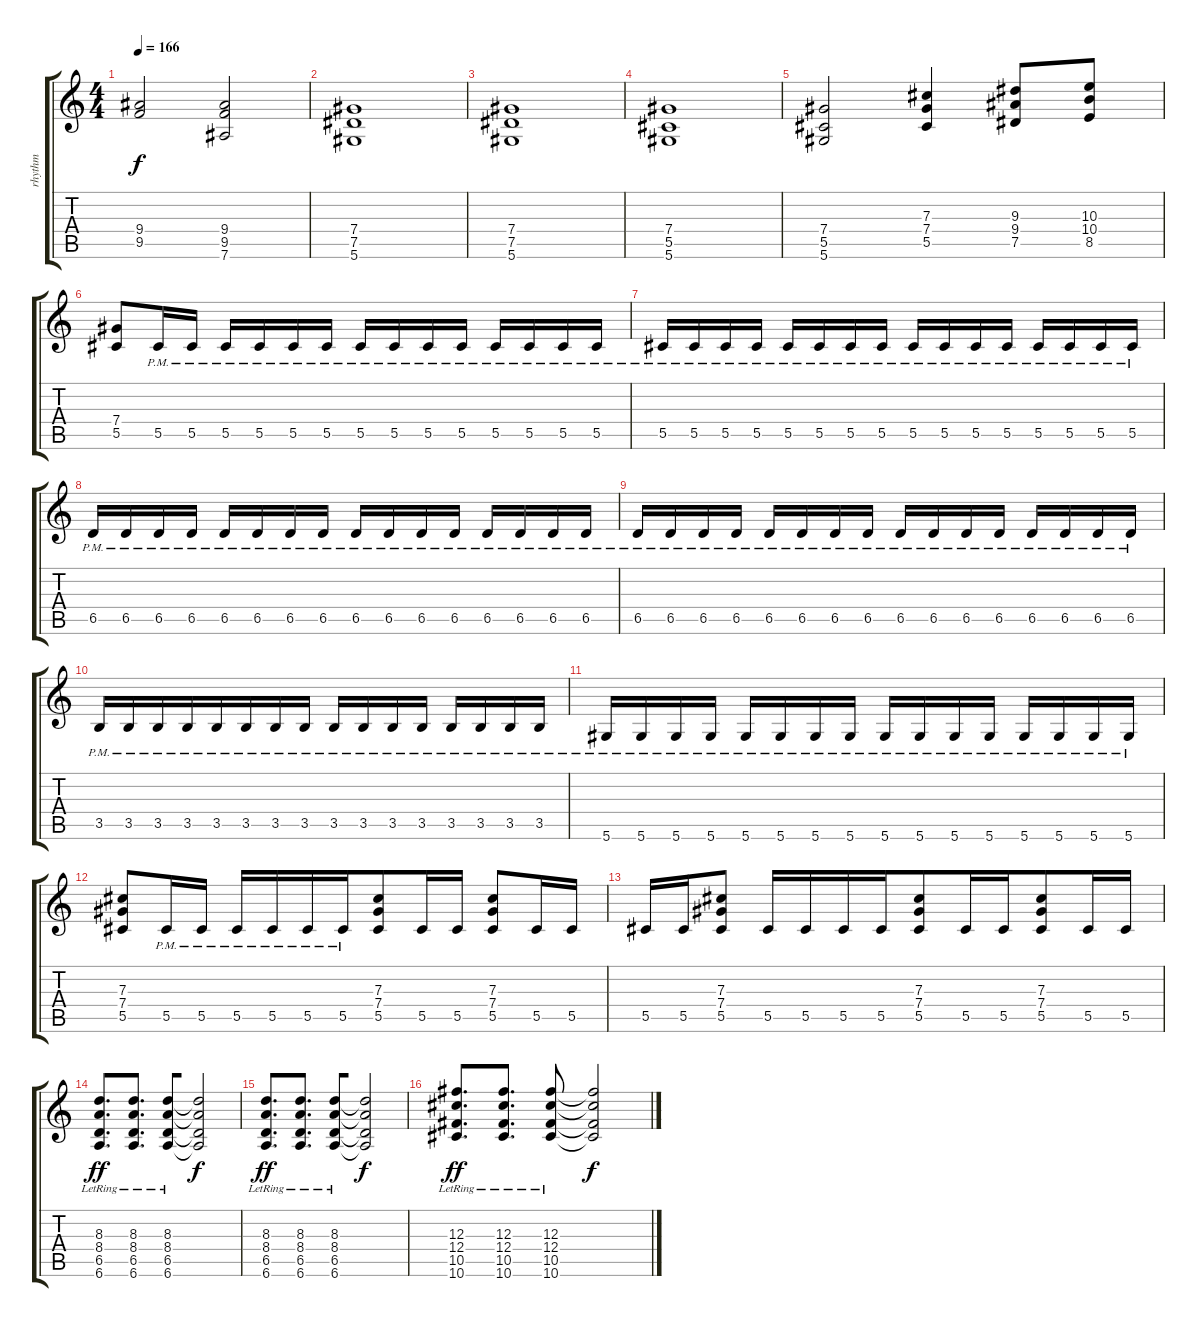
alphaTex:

\track ("rhythm" "rhythm") {instrument distortionguitar}
\staff {score tabs}
\tuning (Eb4 Bb3 Gb3 Db3 Ab2 Eb2) {hide}
\ts (4 4)
\tempo 166
\clef g2
\ks c
(9.4{t} 9.5{t}).2{dy f beam merge} (9.4 9.5 7.6).2 |
(7.4 7.5 5.6).1 |
(7.4 7.5 5.6).1 |
(7.4 5.5 5.6).1 |
(7.4 5.5 5.6).2{beam merge} (7.3 7.4 5.5).4 (9.3 9.4 7.5).8{beam merge} (10.3 10.4 8.5).8 |
(7.4 5.5).8 5.5{pm}.16 5.5{pm}.16 5.5{pm}.16 5.5{pm}.16 5.5{pm}.16 5.5{pm}.16 5.5{pm}.16 5.5{pm}.16 5.5{pm}.16 5.5{pm}.16 5.5{pm}.16 5.5{pm}.16 5.5{pm}.16 5.5{pm}.16 |
5.5{pm}.16 5.5{pm}.16 5.5{pm}.16 5.5{pm}.16 5.5{pm}.16 5.5{pm}.16 5.5{pm}.16 5.5{pm}.16 5.5{pm}.16 5.5{pm}.16 5.5{pm}.16 5.5{pm}.16 5.5{pm}.16{beam merge} 5.5{pm}.16{beam merge} 5.5{pm}.16{beam merge} 5.5{pm}.16 |
6.5{pm}.16{beam merge} 6.5{pm}.16 6.5{pm}.16{beam merge} 6.5{pm}.16 6.5{pm}.16{beam merge} 6.5{pm}.16 6.5{pm}.16{beam merge} 6.5{pm}.16 6.5{pm}.16{beam merge} 6.5{pm}.16 6.5{pm}.16{beam merge} 6.5{pm}.16 6.5{pm}.16{beam merge} 6.5{pm}.16 6.5{pm}.16{beam merge} 6.5{pm}.16 |
6.5{pm}.16{beam merge} 6.5{pm}.16 6.5{pm}.16{beam merge} 6.5{pm}.16 6.5{pm}.16{beam merge} 6.5{pm}.16 6.5{pm}.16{beam merge} 6.5{pm}.16 6.5{pm}.16{beam merge} 6.5{pm}.16 6.5{pm}.16{beam merge} 6.5{pm}.16 6.5{pm}.16{beam merge} 6.5{pm}.16 6.5{pm}.16{beam merge} 6.5{pm}.16 |
3.5{pm}.16 3.5{pm}.16 3.5{pm}.16 3.5{pm}.16{beam merge} 3.5{pm}.16 3.5{pm}.16 3.5{pm}.16{beam merge} 3.5{pm}.16 3.5{pm}.16 3.5{pm}.16 3.5{pm}.16{beam merge} 3.5{pm}.16 3.5{pm}.16 3.5{pm}.16 3.5{pm}.16 3.5{pm}.16 |
5.6{pm}.16 5.6{pm}.16 5.6{pm}.16 5.6{pm}.16 5.6{pm}.16 5.6{pm}.16 5.6{pm}.16 5.6{pm}.16 5.6{pm}.16 5.6{pm}.16 5.6{pm}.16 5.6{pm}.16 5.6{pm}.16 5.6{pm}.16 5.6{pm}.16 5.6{pm}.16 |
(7.3 7.4 5.5).8{beam merge} 5.5{pm}.16{beam merge} 5.5{pm}.16 5.5{pm}.16 5.5{pm}.16 5.5{pm}.16 5.5{pm}.16{beam merge} (7.3 7.4 5.5).8{beam merge} 5.5.16{beam merge} 5.5.16 (7.3 7.4 5.5).8 5.5.16{beam merge} 5.5.16 |
5.5.16{beam merge} 5.5.16{beam merge} (7.3 7.4 5.5).8 5.5.16{beam merge} 5.5.16 5.5.16{beam merge} 5.5.16{beam merge} (7.3 7.4 5.5).8 5.5.16 5.5.16{beam merge} (7.3 7.4 5.5).8 5.5.16 5.5.16 |
(8.3{lr} 8.4{lr} 6.5{lr} 6.6).8{d dy ff beam merge} (8.3{lr} 8.4{lr} 6.5{lr} 6.6).8{d} (8.3{lr} 8.4{lr} 6.5 6.6).8{beam merge} (8.3{t} 8.4{t} 6.5{t} 6.6{t}).2{dy f} |
(8.3{lr} 8.4{lr} 6.5{lr} 6.6).8{d dy ff beam merge} (8.3{lr} 8.4{lr} 6.5{lr} 6.6).8{d} (8.3{lr} 8.4{lr} 6.5 6.6).8{beam merge} (8.3{t} 8.4{t} 6.5{t} 6.6{t}).2{dy f} |
(12.3{lr} 12.4{lr} 10.5{lr} 10.6).8{d dy ff} (12.3{lr} 12.4{lr} 10.5{lr} 10.6).8{d} (12.3{lr} 12.4{lr} 10.5 10.6).8 (12.3{t} 12.4{t} 10.5{t} 10.6{t}).2{dy f}
